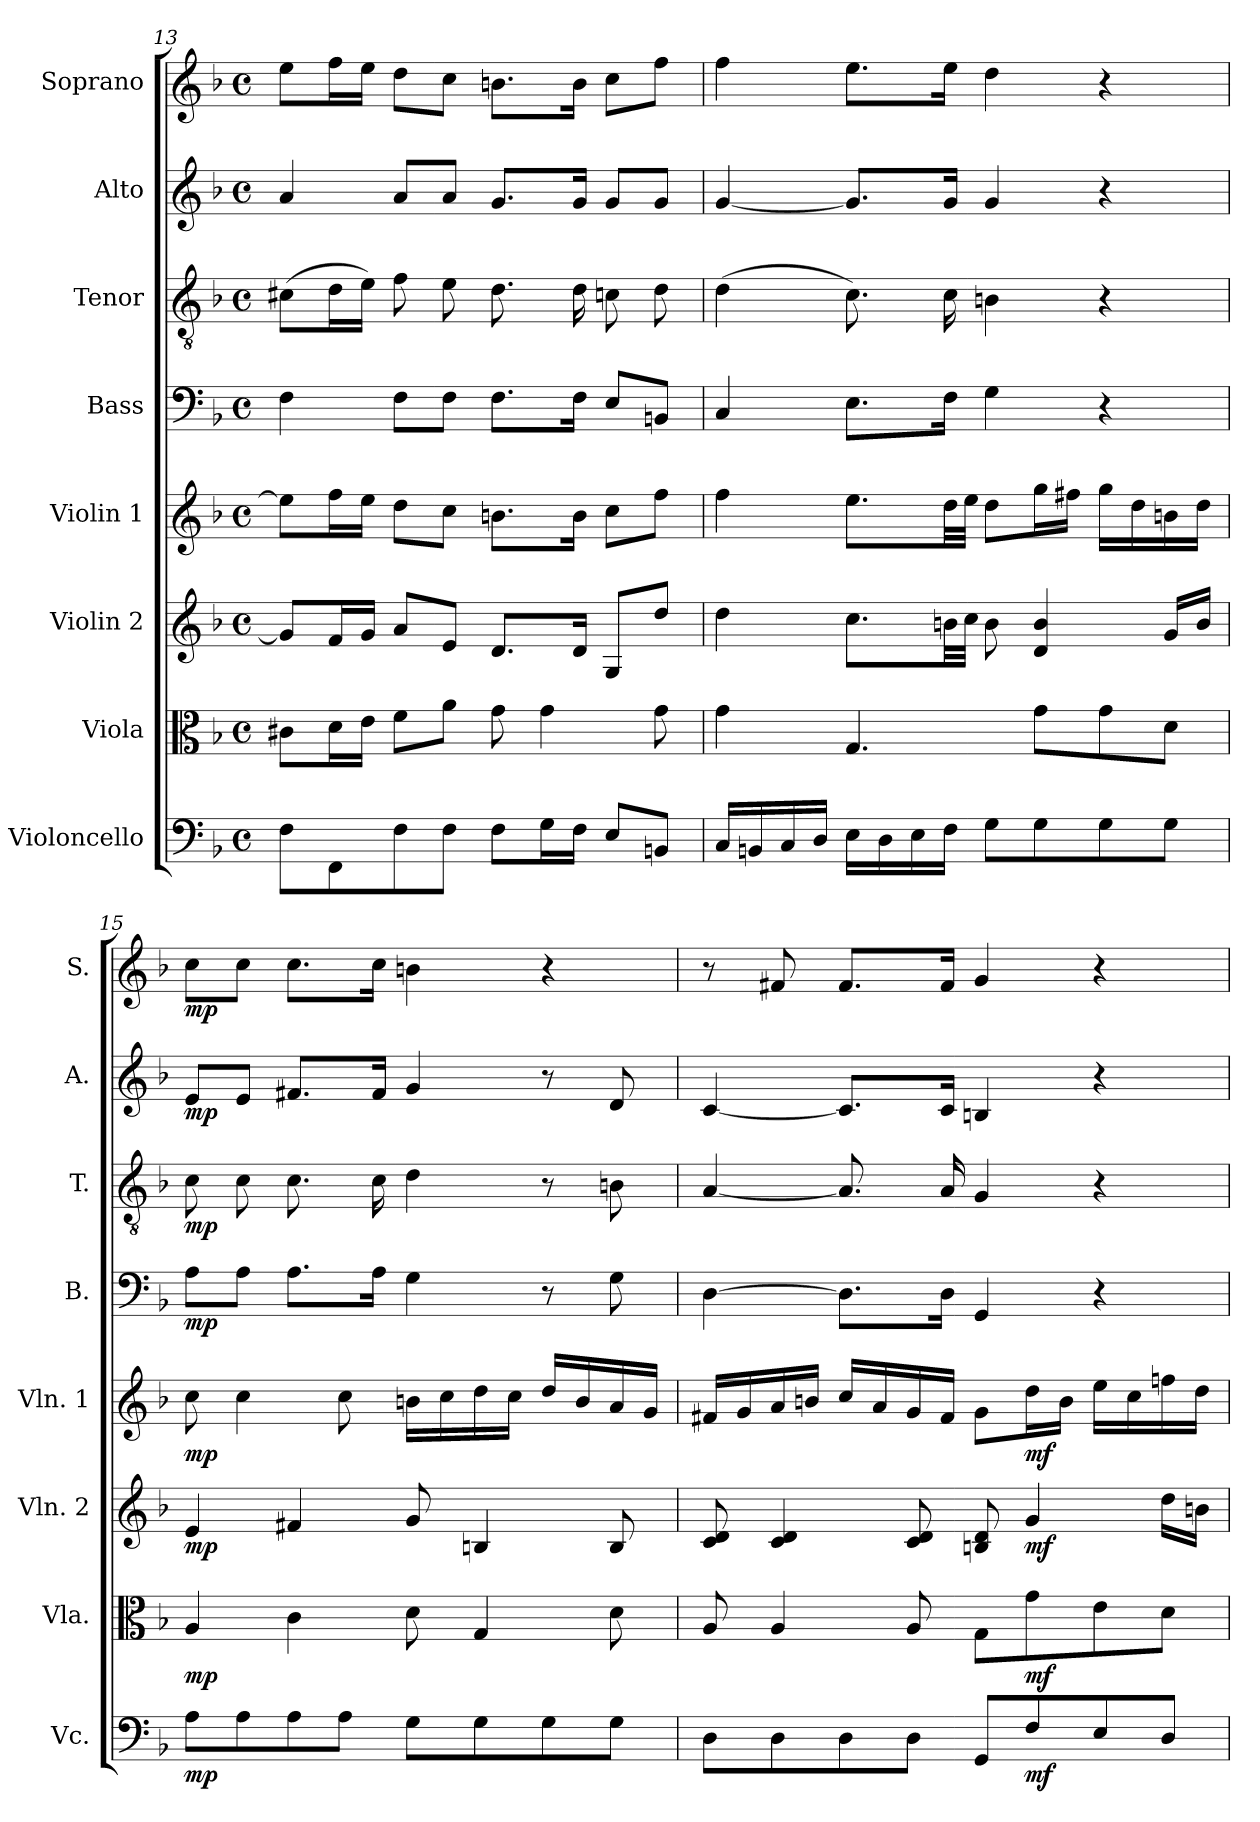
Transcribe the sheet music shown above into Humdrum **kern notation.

**kern	**dynam	**kern	**dynam	**kern	**dynam	**kern	**dynam	**kern	**dynam	**kern	**dynam	**kern	**dynam	**kern	**dynam
*part8	*part8	*part7	*part7	*part6	*part6	*part5	*part5	*part4	*part4	*part3	*part3	*part2	*part2	*part1	*part1
*staff8	*staff8	*staff7	*staff7	*staff6	*staff6	*staff5	*staff5	*staff4	*staff4	*staff3	*staff3	*staff2	*staff2	*staff1	*staff1
*I"Violoncello	*	*I"Viola	*	*I"Violin 2	*	*I"Violin 1	*	*I"Bass	*	*I"Tenor	*	*I"Alto	*	*I"Soprano	*
*I'Vc.	*	*I'Vla.	*	*I'Vln. 2	*	*I'Vln. 1	*	*I'B.	*	*I'T.	*	*I'A.	*	*I'S.	*
!!LO:PB:g=z
*clefF4	*	*clefC3	*	*clefG2	*	*clefG2	*	*clefF4	*	*clefGv2	*	*clefG2	*	*clefG2	*
*	*	*	*	*	*	*	*	*	*	*ITrd7c12	*	*	*	*	*
*k[b-]	*	*k[b-]	*	*k[b-]	*	*k[b-]	*	*k[b-]	*	*k[b-]	*	*k[b-]	*	*k[b-]	*
*F:	*	*F:	*	*F:	*	*F:	*	*F:	*	*F:	*	*F:	*	*F:	*
*M4/4	*	*M4/4	*	*M4/4	*	*M4/4	*	*M4/4	*	*M4/4	*	*M4/4	*	*M4/4	*
*met(c)	*	*met(c)	*	*met(c)	*	*met(c)	*	*met(c)	*	*met(c)	*	*met(c)	*	*met(c)	*
=13	=13	=13	=13	=13	=13	=13	=13	=13	=13	=13	=13	=13	=13	=13	=13
8Fi\L	.	8c#Xi\L	.	8gi/L]	.	8eei\L]	.	4Fi\	.	(8C#Xi\	.	4ai/	.	8eei\L	.
8FFi\	.	16di\L	.	16fi/L	.	16ffi\L	.	.	.	16Di\L	.	.	.	16ffi\L	.
.	.	16ei\JJ	.	16gi/JJ	.	16eei\JJ	.	.	.	16Ei\JJ)	.	.	.	16eei\JJ	.
8Fi\	.	8fi\L	.	8ai/L	.	8ddi\L	.	8Fi\L	.	8Fi\	.	8ai/L	.	8ddi\L	.
8Fi\J	.	8ai\J	.	8ei/J	.	8cci\J	.	8Fi\J	.	8Ei\	.	8ai/J	.	8cci\J	.
8Fi\L	.	8gi\	.	8.di/L	.	8.bni\L	.	8.Fi\L	.	8.Di\	.	8.gi/L	.	8.bni\L	.
16Gi\L	.	4gi\	.	.	.	.	.	.	.	.	.	.	.	.	.
16Fi\JJ	.	.	.	16di/Jk	.	16bi\Jk	.	16Fi\Jk	.	16Di\	.	16gi/Jk	.	16bi\Jk	.
8Ei/L	.	.	.	8Gi/L	.	8cci\L	.	8Ei/L	.	8Cni\	.	8gi/L	.	8cci\L	.
8BBni/J	.	8gi\	.	8ddi/J	.	8ffi\J	.	8BBni/J	.	8Di\	.	8gi/J	.	8ffi\J	.
=14	=14	=14	=14	=14	=14	=14	=14	=14	=14	=14	=14	=14	=14	=14	=14
16Ci/LL	.	4gi\	.	4ddi\	.	4ffi\	.	4Ci/	.	(4Di\	.	[<4gi/	.	4ffi\	.
16BBni/	.	.	.	.	.	.	.	.	.	.	.	.	.	.	.
16Ci/	.	.	.	.	.	.	.	.	.	.	.	.	.	.	.
16Di/JJ	.	.	.	.	.	.	.	.	.	.	.	.	.	.	.
16Ei\LL	.	4.Gi/	.	8.cci\L	.	8.eei\L	.	8.Ei\L	.	8.Ci\)	.	8.gi/L]	.	8.eei\L	.
16Di\	.	.	.	.	.	.	.	.	.	.	.	.	.	.	.
16Ei\	.	.	.	.	.	.	.	.	.	.	.	.	.	.	.
16Fi\JJ	.	.	.	32bni\LL	.	32ddi\LL	.	16Fi\Jk	.	16Ci\	.	16gi/Jk	.	16eei\Jk	.
.	.	.	.	32cci\JJJ	.	32eei\JJJ	.	.	.	.	.	.	.	.	.
8Gi\L	.	.	.	8bi\	.	8ddi\L	.	4Gi\	.	4BBni\	.	4gi/	.	4ddi\	.
8Gi\	.	8gi\L	.	4di/ 4bi	.	16ggi\L	.	.	.	.	.	.	.	.	.
.	.	.	.	.	.	16ff#Xi\JJ	.	.	.	.	.	.	.	.	.
8Gi\	.	8gi\	.	.	.	16ggi\LL	.	4r	.	4r	.	4r	.	4r	.
.	.	.	.	.	.	16ddi\	.	.	.	.	.	.	.	.	.
8Gi\J	.	8di\J	.	16gi/LL	.	16bni\	.	.	.	.	.	.	.	.	.
.	.	.	.	16bi/JJ	.	16ddi\JJ	.	.	.	.	.	.	.	.	.
=15	=15	=15	=15	=15	=15	=15	=15	=15	=15	=15	=15	=15	=15	=15	=15
8Ai\L	mp	4Ai/	mp	4ei/	mp	8cci\	mp	8Ai\L	mp	8Ci\	mp	8ei/L	mp	8cci\L	mp
8Ai\	.	.	.	.	.	4cci\	.	8Ai\J	.	8Ci\	.	8ei/J	.	8cci\J	.
8Ai\	.	4ci\	.	4f#Xi/	.	.	.	8.Ai\L	.	8.Ci\	.	8.f#Xi/L	.	8.cci\L	.
8Ai\J	.	.	.	.	.	8cci\	.	.	.	.	.	.	.	.	.
.	.	.	.	.	.	.	.	16Ai\Jk	.	16Ci\	.	16f#i/Jk	.	16cci\Jk	.
8Gi\L	.	8di\	.	8gi/	.	16bni\LL	.	4Gi\	.	4Di\	.	4gi/	.	4bni\	.
.	.	.	.	.	.	16cci\	.	.	.	.	.	.	.	.	.
8Gi\	.	4Gi/	.	4Bni/	.	16ddi\	.	.	.	.	.	.	.	.	.
.	.	.	.	.	.	16cci\JJ	.	.	.	.	.	.	.	.	.
8Gi\	.	.	.	.	.	16ddi/LL	.	8r	.	8r	.	8r	.	4r	.
.	.	.	.	.	.	16bi/	.	.	.	.	.	.	.	.	.
8Gi\J	.	8di\	.	8Bi/	.	16ai/	.	8Gi\	.	8BBni\	.	8di/	.	.	.
.	.	.	.	.	.	16gi/JJ	.	.	.	.	.	.	.	.	.
!!LO:PB:g=z
=16	=16	=16	=16	=16	=16	=16	=16	=16	=16	=16	=16	=16	=16	=16	=16
8Di\L	.	8Ai/	.	8ci/ 8di	.	16f#Xi/LL	.	[>4Di\	.	[<4AAi/	.	[<4ci/	.	8r	.
.	.	.	.	.	.	16gi/	.	.	.	.	.	.	.	.	.
8Di\	.	4Ai/	.	4ci/ 4di	.	16ai/	.	.	.	.	.	.	.	8f#Xi/	.
.	.	.	.	.	.	16bni/JJ	.	.	.	.	.	.	.	.	.
8Di\	.	.	.	.	.	16cci/LL	.	8.Di\L]	.	8.AAi/]	.	8.ci/L]	.	8.f#i/L	.
.	.	.	.	.	.	16ai/	.	.	.	.	.	.	.	.	.
8Di\J	.	8Ai/	.	8ci/ 8di	.	16gi/	.	.	.	.	.	.	.	.	.
.	.	.	.	.	.	16f#i/JJ	.	16Di\Jk	.	16AAi/	.	16ci/Jk	.	16f#i/Jk	.
8GGi/L	.	8Gi\L	.	8Bni/ 8di	.	8gi\L	.	4GGi/	.	4GGi/	.	4Bni/	.	4gi/	.
8Fi/	mf	8gi\	mf	4gi/	mf	16ddi\L	mf	.	.	.	.	.	.	.	.
.	.	.	.	.	.	16bi\JJ	.	.	.	.	.	.	.	.	.
8Ei/	.	8ei\	.	.	.	16eei\LL	.	4r	.	4r	.	4r	.	4r	.
.	.	.	.	.	.	16cci\	.	.	.	.	.	.	.	.	.
8Di/J	.	8di\J	.	16ddi\LL	.	16ffni\	.	.	.	.	.	.	.	.	.
.	.	.	.	16bni\JJ	.	16ddi\JJ	.	.	.	.	.	.	.	.	.
=	=	=	=	=	=	=	=	=	=	=	=	=	=	=	=
*-	*-	*-	*-	*-	*-	*-	*-	*-	*-	*-	*-	*-	*-	*-	*-
